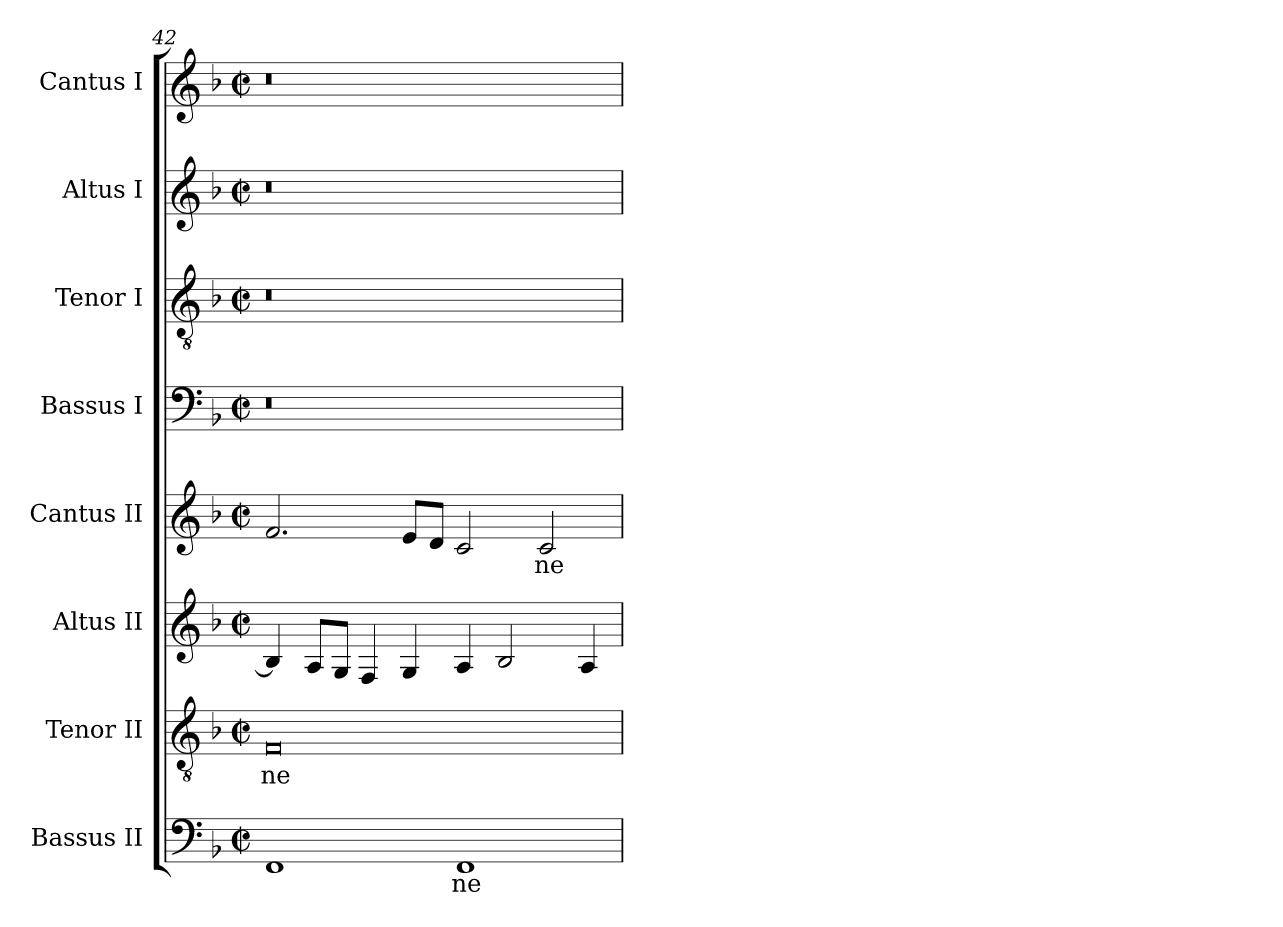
**kern	**text	**kern	**text	**kern	**kern	**text	**kern	**kern	**kern	**kern
*part8	*part8	*part7	*part7	*part6	*part5	*part5	*part4	*part3	*part2	*part1
*staff8	*staff8	*staff7	*staff7	*staff6	*staff5	*staff5	*staff4	*staff3	*staff2	*staff1
*I"Bassus II	*	*I"Tenor II	*	*I"Altus II	*I"Cantus II	*	*I"Bassus I	*I"Tenor I	*I"Altus I	*I"Cantus I
*clefF4	*	*clefGv2	*	*clefG2	*clefG2	*	*clefF4	*clefGv2	*clefG2	*clefG2
*k[b-]	*	*k[b-]	*	*k[b-]	*k[b-]	*	*k[b-]	*k[b-]	*k[b-]	*k[b-]
*F:	*	*F:	*	*F:	*F:	*	*F:	*F:	*F:	*F:
*M2/2	*	*M2/2	*	*M2/2	*M2/2	*	*M2/2	*M2/2	*M2/2	*M2/2
*met(c|)	*	*met(c|)	*	*met(c|)	*met(c|)	*	*met(c|)	*met(c|)	*met(c|)	*met(c|)
=42	=42	=42	=42	=42	=42	=42	=42	=42	=42	=42
!	!	!	!LO:LY:b:cj	!	!	!	!	!	!	!
1FF	.	0F	ne	4B-/]	2.f/	.	0r	0r	0r	0r
.	.	.	.	8A/L	.	.	.	.	.	.
.	.	.	.	8G/J	.	.	.	.	.	.
.	.	.	.	4F/	.	.	.	.	.	.
.	.	.	.	4G/	8e/L	.	.	.	.	.
.	.	.	.	.	8d/J	.	.	.	.	.
!	!LO:LY:b:cj	!	!	!	!	!	!	!	!	!
1FF	ne	.	.	4A/	2c/	.	.	.	.	.
.	.	.	.	2B-/	.	.	.	.	.	.
!	!	!	!	!	!	!LO:LY:b:cj	!	!	!	!
.	.	.	.	.	2c/	ne	.	.	.	.
.	.	.	.	4A/	.	.	.	.	.	.
=	=	=	=	=	=	=	=	=	=	=
*-	*-	*-	*-	*-	*-	*-	*-	*-	*-	*-
